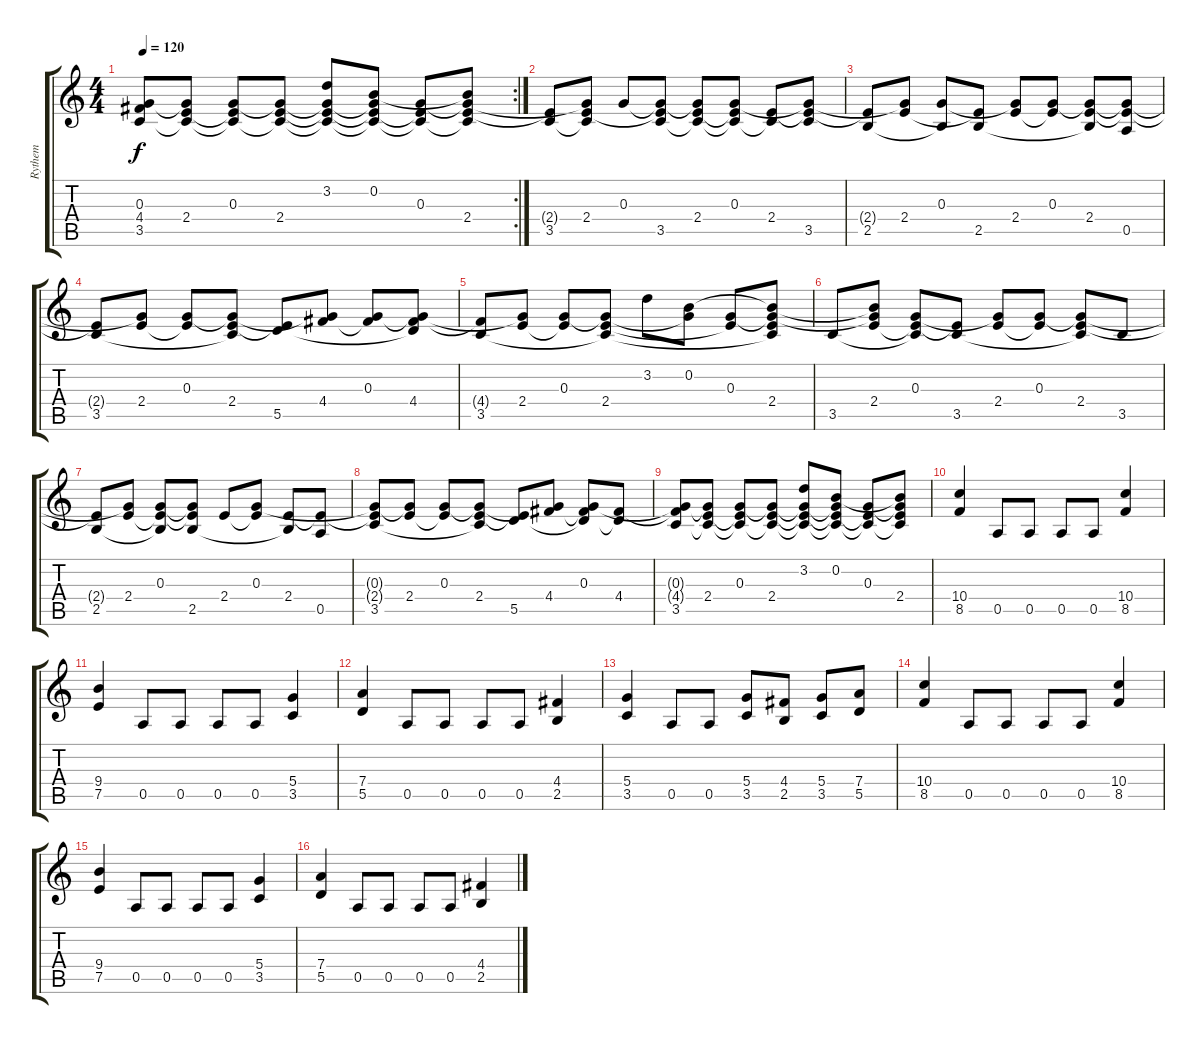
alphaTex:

\track ("Rythem" "Rythem") {instrument acousticguitarsteel}
\staff {score tabs}
\tuning (E4 B3 G3 D3 A2 E2) {hide}
\rc 2
\ts (4 4)
\tempo 120
\clef g2
\ks c
(0.3{t} 4.4{t} 3.5).8{dy f} (0.3{t} 2.4 3.5{t}).8 (0.3 2.4{t} 3.5{t}).8 (0.3{t} 2.4 3.5{t}).8 (3.2 0.3{t} 2.4{t} 3.5{t}).8 (0.2 0.3{t} 2.4{t} 3.5{t}).8 (0.3 2.4{t} 3.5{t}).8 (0.2{t} 0.3{t} 2.4 3.5{t}).8 |
(2.4{t} 3.5).8 (0.3{t} 2.4 3.5{t}).8 0.3.8 (0.3{t} 2.4{t} 3.5).8 (0.3{t} 2.4 3.5{t}).8 (0.3 2.4{t} 3.5{t}).8 (2.4 3.5{t}).8 (0.3{t} 2.4{t} 3.5).8 |
(2.4{t} 2.5).8 (0.3{t} 2.4).8 (0.3 2.5{t}).8 (2.4{t} 2.5).8 (0.3{t} 2.4).8 (0.3 2.4{t}).8 (0.3{t} 2.4 2.5{t}).8 (0.3{t} 2.4{t} 0.5).8 |
(2.4{t} 3.5).8 (0.3{t} 2.4).8 (0.3 2.4{t}).8 (0.3{t} 2.4 3.5{t}).8 (2.4{t} 5.5).8 (0.3{t} 4.4).8 (0.3 4.4{t}).8 (0.3{t} 4.4 5.5{t}).8 |
(4.4{t} 3.5).8 (0.3{t} 2.4).8 (0.3 2.4{t}).8 (0.3{t} 2.4 3.5{t}).8 3.2.8 (0.2 0.3{t}).8 (0.3 2.4{t}).8 (0.2{t} 0.3{t} 2.4 3.5{t}).8 |
3.5.8 (0.2{t} 0.3{t} 2.4).8 (0.3 2.4{t} 3.5{t}).8 (2.4{t} 3.5).8 (0.3{t} 2.4).8 (0.3 2.4{t}).8 (0.3{t} 2.4 3.5{t}).8 3.5.8 |
(2.4{t} 2.5).8 (0.3{t} 2.4).8 (0.3 2.4{t} 2.5{t}).8 (0.3{t} 2.4{t} 2.5).8 2.4.8 (0.3 2.4{t}).8 (2.4 2.5{t}).8 (2.4{t} 0.5).8 |
(0.3{t} 2.4{t} 3.5).8 (0.3{t} 2.4).8 (0.3 2.4{t}).8 (0.3{t} 2.4 3.5{t}).8 (2.4{t} 5.5).8 (0.3{t} 4.4).8 (0.3 4.4{t} 5.5{t}).8 (4.4 5.5{t}).8 |
(0.3{t} 4.4{t} 3.5).8 (0.3{t} 2.4 3.5{t}).8 (0.3 2.4{t} 3.5{t}).8 (0.3{t} 2.4 3.5{t}).8 (3.2 0.3{t} 2.4{t} 3.5{t}).8 (0.2 0.3{t} 2.4{t} 3.5{t}).8 (0.3 2.4{t} 3.5{t}).8 (0.2{t} 0.3{t} 2.4 3.5{t}).8 |
(10.4 8.5).4{instrument overdrivenguitar} 0.5.8 0.5.8 0.5.8 0.5.8 (10.4 8.5).4 |
(9.4 7.5).4 0.5.8 0.5.8 0.5.8 0.5.8 (5.4 3.5).4 |
(7.4 5.5).4 0.5.8 0.5.8 0.5.8 0.5.8 (4.4 2.5).4 |
(5.4 3.5).4 0.5.8 0.5.8 (5.4 3.5).8 (4.4 2.5).8 (5.4 3.5).8 (7.4 5.5).8 |
(10.4 8.5).4 0.5.8 0.5.8 0.5.8 0.5.8 (10.4 8.5).4 |
(9.4 7.5).4 0.5.8 0.5.8 0.5.8 0.5.8 (5.4 3.5).4 |
(7.4 5.5).4 0.5.8 0.5.8 0.5.8 0.5.8 (4.4 2.5).4
